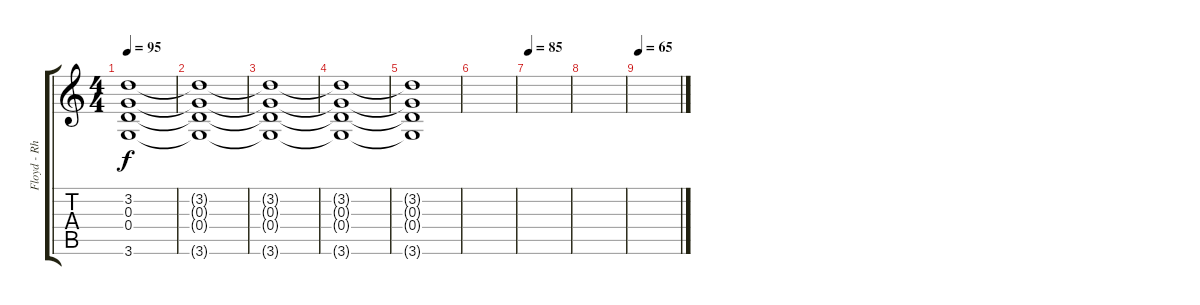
\track ("Floyd - Rhythm Guitar 2" "Floyd - Rh") {instrument distortionguitar}
\staff {score tabs}
\tuning (E4 B3 G3 D3 A2 E2) {hide}
\ts (4 4)
\tempo 95
\clef g2
\ks c
(3.2{t} 0.3{t} 0.4{t} 3.6{t}).1{dy f} |
(3.2{t} 0.3{t} 0.4{t} 3.6{t}).1{volume 5} |
(3.2{t} 0.3{t} 0.4{t} 3.6{t}).1 |
(3.2{t} 0.3{t} 0.4{t} 3.6{t}).1{volume 0} |
(3.2{t} 0.3{t} 0.4{t} 3.6{t}).1 |
|
\tempo 85
|
|
\tempo 65
